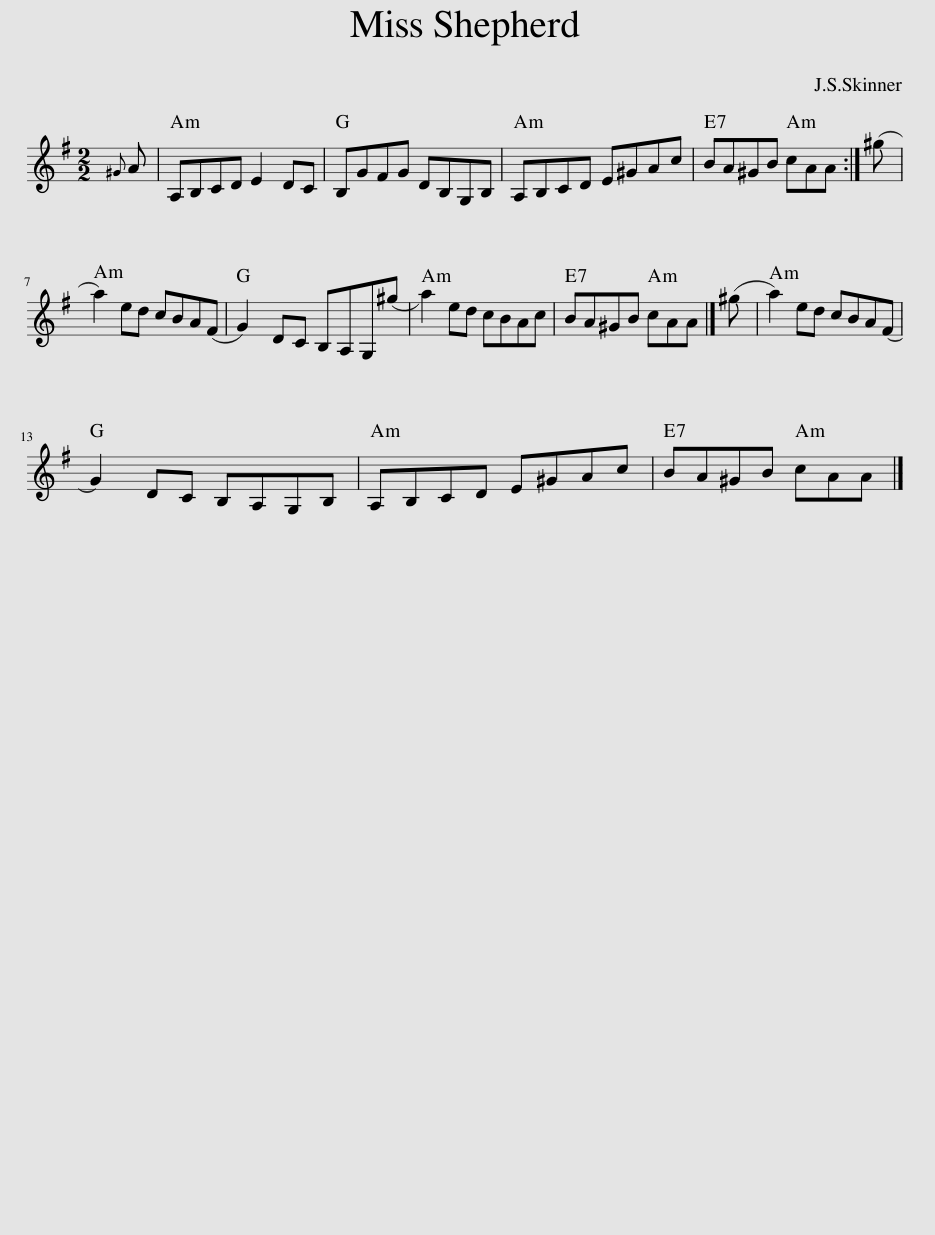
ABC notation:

X:1
L:1/8
M:2/2
I:linebreak $
K:G
V:1 treble
V:1
{^G} A | A,B,CD E2 DC | B,GFG DB,G,B, | A,B,CD E^GAc | BA^GB cAA :| %5
 (^g |$ a2) ed cBA(F | G2) DC B,A,G,(^g | a2) ed cBAc | BA^GB cAA |] %10
 (^g | a2) ed cBA(F |$ G2) DC B,A,G,B, | A,B,CD E^GAc | BA^GB cAA |] %15
